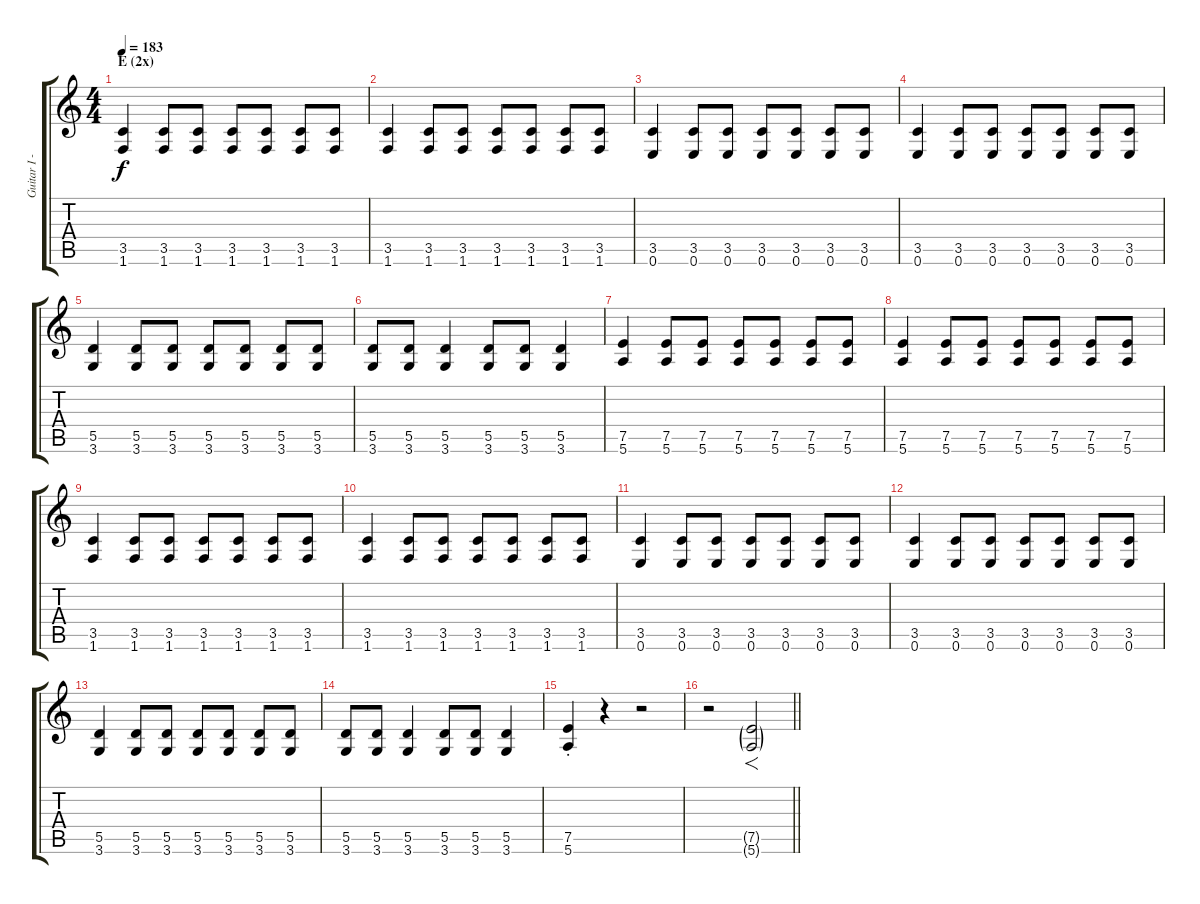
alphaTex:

\track ("Guitar I - Gotoh" "Guitar I -") {instrument distortionguitar}
\staff {score tabs}
\tuning (E4 B3 G3 D3 A2 E2) {hide}
\ts (4 4)
\section ("" "E (2x)")
\tempo 183
\clef g2
\ks c
(3.5 1.6).4{dy f} (3.5 1.6).8 (3.5 1.6).8 (3.5 1.6).8 (3.5 1.6).8 (3.5 1.6).8 (3.5 1.6).8 |
(3.5 1.6).4 (3.5 1.6).8 (3.5 1.6).8 (3.5 1.6).8 (3.5 1.6).8 (3.5 1.6).8 (3.5 1.6).8 |
(3.5 0.6).4 (3.5 0.6).8 (3.5 0.6).8 (3.5 0.6).8 (3.5 0.6).8 (3.5 0.6).8 (3.5 0.6).8 |
(3.5 0.6).4 (3.5 0.6).8 (3.5 0.6).8 (3.5 0.6).8 (3.5 0.6).8 (3.5 0.6).8 (3.5 0.6).8 |
(5.5 3.6).4 (5.5 3.6).8 (5.5 3.6).8 (5.5 3.6).8 (5.5 3.6).8 (5.5 3.6).8 (5.5 3.6).8 |
(5.5 3.6).8 (5.5 3.6).8 (5.5 3.6).4 (5.5 3.6).8 (5.5 3.6).8 (5.5 3.6).4 |
(7.5 5.6).4 (7.5 5.6).8 (7.5 5.6).8 (7.5 5.6).8 (7.5 5.6).8 (7.5 5.6).8 (7.5 5.6).8 |
(7.5 5.6).4 (7.5 5.6).8 (7.5 5.6).8 (7.5 5.6).8 (7.5 5.6).8 (7.5 5.6).8 (7.5 5.6).8 |
(3.5 1.6).4 (3.5 1.6).8 (3.5 1.6).8 (3.5 1.6).8 (3.5 1.6).8 (3.5 1.6).8 (3.5 1.6).8 |
(3.5 1.6).4 (3.5 1.6).8 (3.5 1.6).8 (3.5 1.6).8 (3.5 1.6).8 (3.5 1.6).8 (3.5 1.6).8 |
(3.5 0.6).4 (3.5 0.6).8 (3.5 0.6).8 (3.5 0.6).8 (3.5 0.6).8 (3.5 0.6).8 (3.5 0.6).8 |
(3.5 0.6).4 (3.5 0.6).8 (3.5 0.6).8 (3.5 0.6).8 (3.5 0.6).8 (3.5 0.6).8 (3.5 0.6).8 |
(5.5 3.6).4 (5.5 3.6).8 (5.5 3.6).8 (5.5 3.6).8 (5.5 3.6).8 (5.5 3.6).8 (5.5 3.6).8 |
(5.5 3.6).8 (5.5 3.6).8 (5.5 3.6).4 (5.5 3.6).8 (5.5 3.6).8 (5.5 3.6).4 |
(7.5{st} 5.6{st}).4 r.4 r.2 |
\barLineRight lightlight
r.2 (7.5{g} 5.6{g}).2{f}
